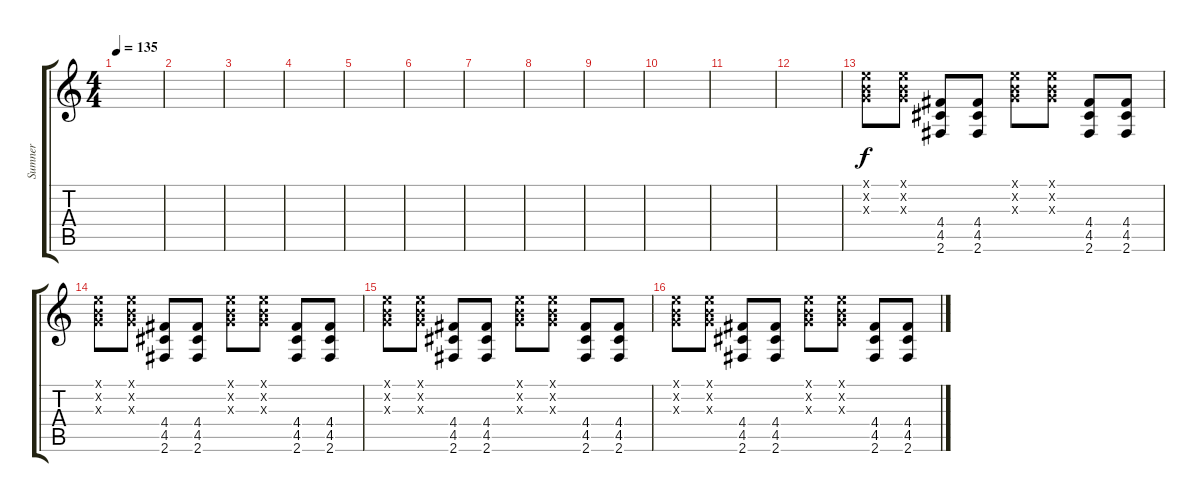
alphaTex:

\track ("Sumner" "Sumner") {instrument electricguitarclean}
\staff {score tabs}
\tuning (E4 B3 G3 D3 A2 E2) {hide}
\ts (4 4)
\tempo 135
\clef g2
\ks c
|
|
|
|
|
|
|
|
|
|
|
|
(0.1{x} 0.2{x} 0.3{x}).8 (0.1{x} 0.2{x} 0.3{x}).8 (4.4 4.5 2.6).8 (4.4 4.5 2.6).8 (0.1{x} 0.2{x} 0.3{x}).8 (0.1{x} 0.2{x} 0.3{x}).8 (4.4 4.5 2.6).8 (4.4 4.5 2.6).8 |
(0.1{x} 0.2{x} 0.3{x}).8 (0.1{x} 0.2{x} 0.3{x}).8 (4.4 4.5 2.6).8 (4.4 4.5 2.6).8 (0.1{x} 0.2{x} 0.3{x}).8 (0.1{x} 0.2{x} 0.3{x}).8 (4.4 4.5 2.6).8 (4.4 4.5 2.6).8 |
(0.1{x} 0.2{x} 0.3{x}).8 (0.1{x} 0.2{x} 0.3{x}).8 (4.4 4.5 2.6).8 (4.4 4.5 2.6).8 (0.1{x} 0.2{x} 0.3{x}).8 (0.1{x} 0.2{x} 0.3{x}).8 (4.4 4.5 2.6).8 (4.4 4.5 2.6).8 |
(0.1{x} 0.2{x} 0.3{x}).8 (0.1{x} 0.2{x} 0.3{x}).8 (4.4 4.5 2.6).8 (4.4 4.5 2.6).8 (0.1{x} 0.2{x} 0.3{x}).8 (0.1{x} 0.2{x} 0.3{x}).8 (4.4 4.5 2.6).8 (4.4 4.5 2.6).8
